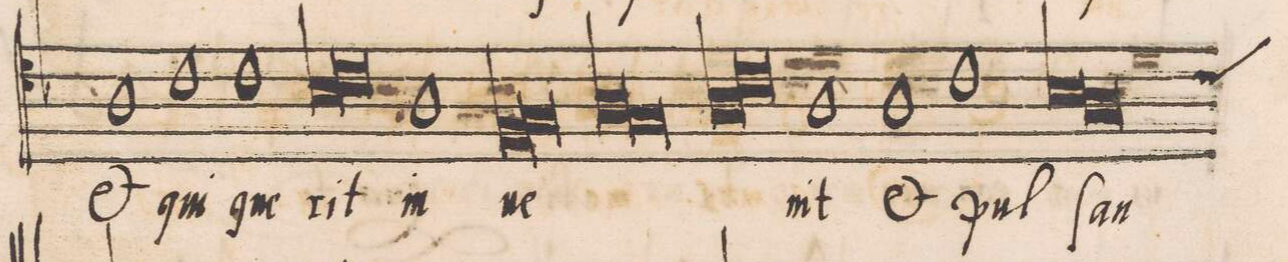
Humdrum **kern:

**kern	**text
*I"TENOR	*
*clefC4	*
*k[b-]	*
*met(C|)	*
*M2/1	*
1A	e(t)
1c	qui
=35	=35
1c	que-
*lig	*
1B-	-rit
=36	=36
1c	.
*Xlig	*
1A	in-
=37	=37
*lig	*
1F	-ue-
1G	.
*Xlig	*
=38	=38
*lig	*
1A	.
1G	.
*Xlig	*
=39	=39
*lig	*
1A	.
1c	.
*Xlig	*
=40	=40
1A	-nit
1A	e(t)
=41	=41
1c	pul-
*lig	*
1B-	-ſan-
=42	=42
*custos:c	*
1A	.
*Xlig	*
*lig	*
*-	*-
